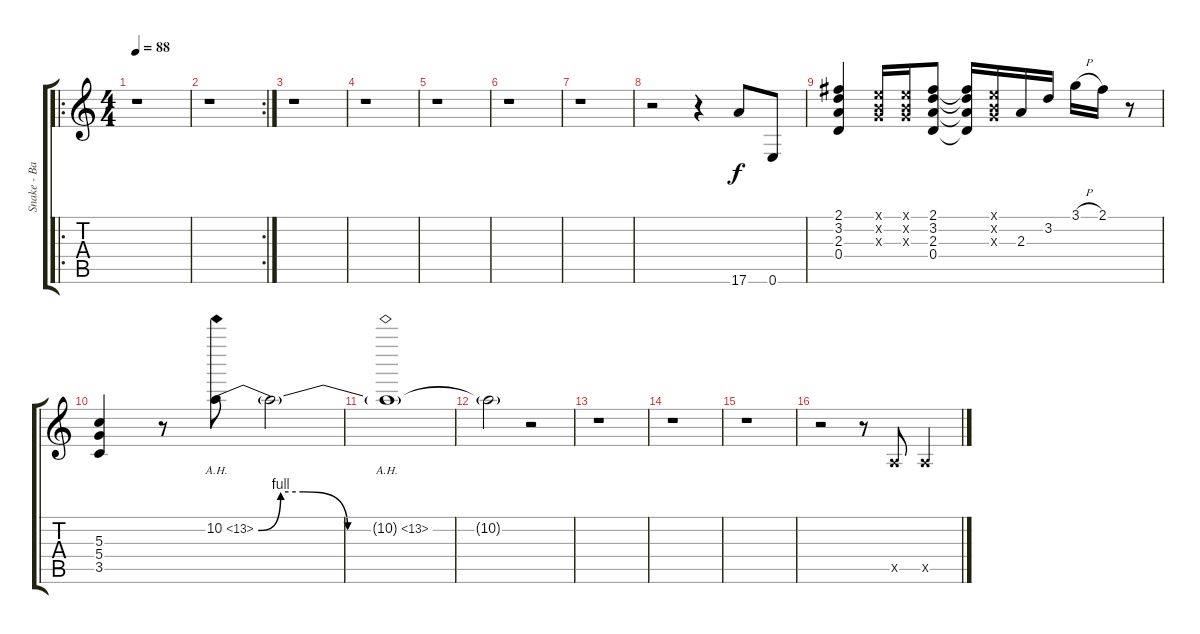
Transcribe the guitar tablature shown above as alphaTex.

\track ("Snake - Back Guitar" "Snake - Ba") {instrument distortionguitar}
\staff {score tabs}
\tuning (E4 B3 G3 D3 A2 E2) {hide}
\ro
\ts (4 4)
\tempo 88
\clef g2
\ks c
r.1{dy f instrument distortionguitar} |
\rc 2
r.1 |
r.1 |
r.1 |
r.1 |
r.1 |
r.1 |
r.2 r.4 17.6.8 0.6.8 |
(2.1 3.2 2.3 0.4).4 (0.1{x} 0.2{x} 0.3{x}).16 (0.1{x} 0.2{x} 0.3{x}).16 (2.1 3.2 2.3 0.4).8 (2.1{t} 3.2{t} 2.3{t} 0.4{t}).16 (0.1{x} 0.2{x} 0.3{x}).16 2.3.16 3.2.16 3.1{h}.16 2.1.16 r.8 |
(5.3 5.4 3.5).4 r.8 10.2{be (custom 0 0 5 4 10 4 20 0 30 0 45 0 60 0) ah 3}.8 10.2{t}.2 |
10.2{ah 3 t}.1 |
10.2{t}.2 r.2 |
r.1 |
r.1 |
r.1 |
r.2 r.8 0.5{x}.8 0.5{x}.4
